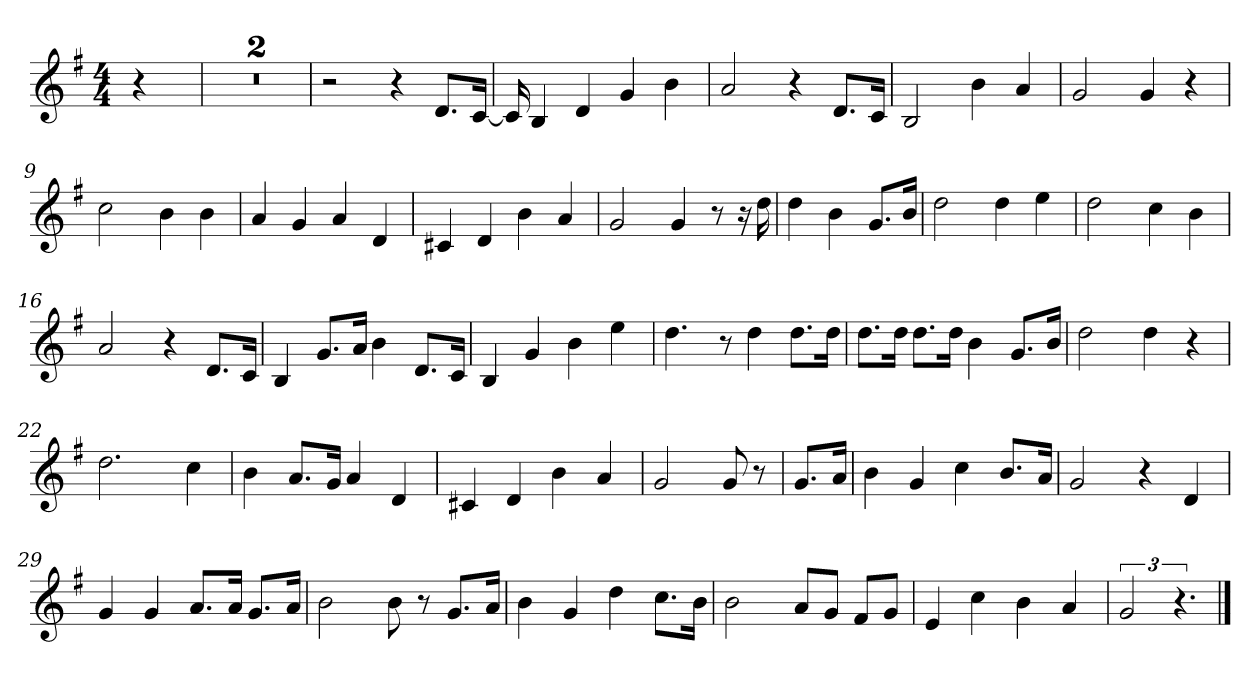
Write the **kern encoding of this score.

**kern
*part1
*staff1
*clefG2
*k[f#]
*G:
*M4/4
=1
4r
=2
1r
=3
1r
=4
2r
4r
8.d/L
[16c/Jk
=5
16c]
4B
4d
4g
4b
=6
2a
4r
8.d/L
16c/Jk
=7
2B
4b
4a
=8
2g
4g
4r
=9
2cc
4b
4b
=10
4a
4g
4a
4d
=11
4c#X
4d
4b
4a
=12
2g
4g
8r
16r
16dd
=13
4dd
4b
8.g/L
16b/Jk
=14
2dd
4dd
4ee
=15
2dd
4cc
4b
=16
2a
4r
8.d/L
16c/Jk
=17
4B
8.g/L
16a/Jk
4b
8.d/L
16c/Jk
=18
4B
4g
4b
4ee
=19
4.dd
8r
4dd
8.dd\L
16dd\Jk
=20
8.dd\L
16dd\Jk
8.dd\L
16dd\Jk
4b
8.g/L
16b/Jk
=21
2dd
4dd
4r
=22
2.dd
4cc
=23
4b
8.a/L
16g/Jk
4a
4d
=24
4c#X
4d
4b
4a
=25
2g
8g
8r
=26
8.g/L
16a/Jk
=27
4b
4g
4cc
8.b/L
16a/Jk
=28
2g
4r
4d
=29
4g
4g
8.a/L
16a/Jk
8.g/L
16a/Jk
=30
2b
8b
8r
8.g/L
16a/Jk
=31
4b
4g
4dd
8.cc\L
16b\Jk
=32
2b
8a/L
8g/J
8f#/L
8g/J
=33
4e
4cc
4b
4a
=34
3g
6.r
==
*-
